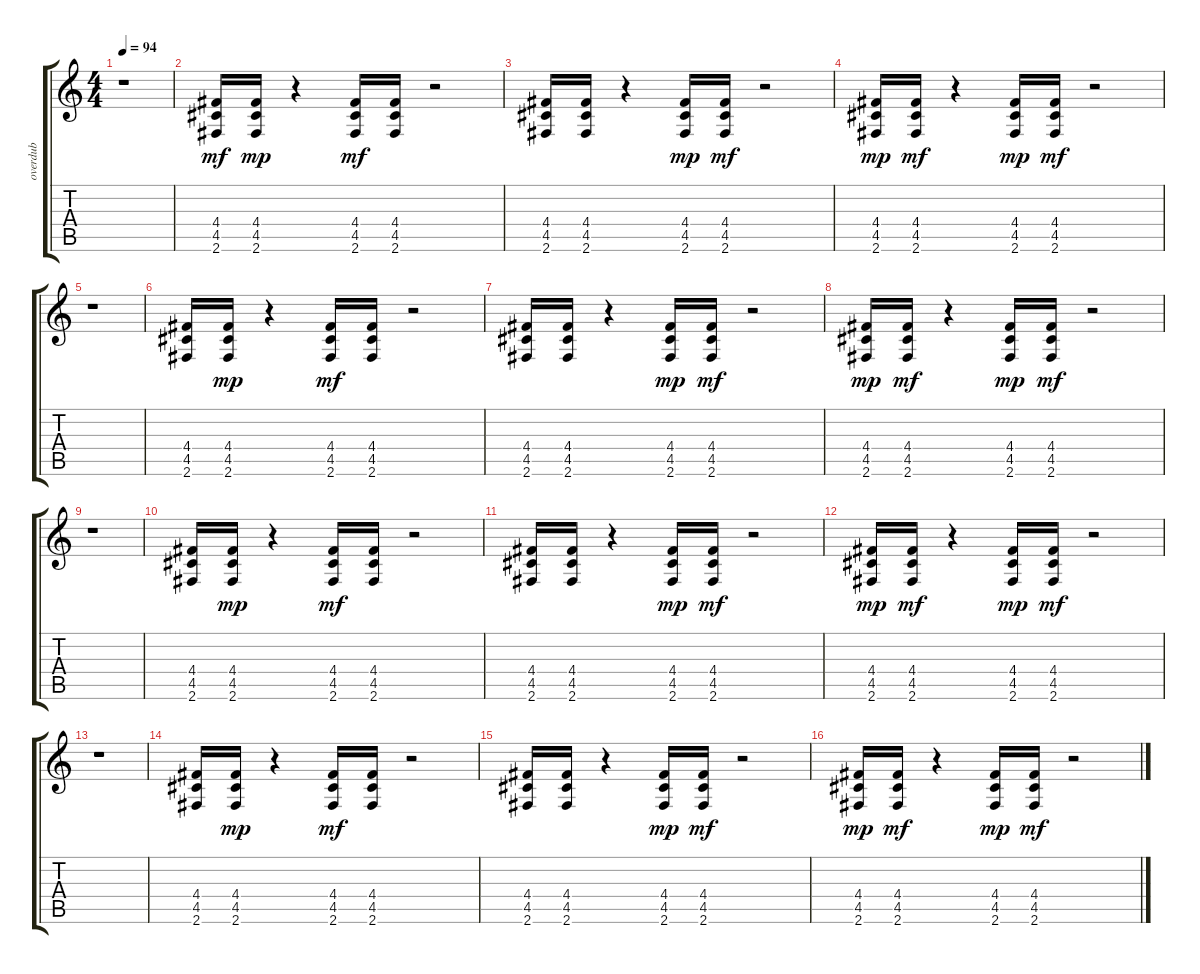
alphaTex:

\track ("overdub" "overdub") {instrument overdrivenguitar}
\staff {score tabs}
\tuning (E4 B3 G3 D3 A2 E2) {hide}
\ts (4 4)
\tempo 94
\clef g2
\ks c
r.1{dy mf} |
(4.4 4.5 2.6).16 (4.4 4.5 2.6).16{dy mp} r.4 (4.4 4.5 2.6).16{dy mf} (4.4 4.5 2.6).16 r.2 |
(4.4 4.5 2.6).16 (4.4 4.5 2.6).16 r.4 (4.4 4.5 2.6).16{dy mp} (4.4 4.5 2.6).16{dy mf} r.2 |
(4.4 4.5 2.6).16{dy mp} (4.4 4.5 2.6).16{dy mf} r.4 (4.4 4.5 2.6).16{dy mp} (4.4 4.5 2.6).16{dy mf} r.2 |
r.1 |
(4.4 4.5 2.6).16 (4.4 4.5 2.6).16{dy mp} r.4 (4.4 4.5 2.6).16{dy mf} (4.4 4.5 2.6).16 r.2 |
(4.4 4.5 2.6).16 (4.4 4.5 2.6).16 r.4 (4.4 4.5 2.6).16{dy mp} (4.4 4.5 2.6).16{dy mf} r.2 |
(4.4 4.5 2.6).16{dy mp} (4.4 4.5 2.6).16{dy mf} r.4 (4.4 4.5 2.6).16{dy mp} (4.4 4.5 2.6).16{dy mf} r.2 |
r.1 |
(4.4 4.5 2.6).16 (4.4 4.5 2.6).16{dy mp} r.4 (4.4 4.5 2.6).16{dy mf} (4.4 4.5 2.6).16 r.2 |
(4.4 4.5 2.6).16 (4.4 4.5 2.6).16 r.4 (4.4 4.5 2.6).16{dy mp} (4.4 4.5 2.6).16{dy mf} r.2 |
(4.4 4.5 2.6).16{dy mp} (4.4 4.5 2.6).16{dy mf} r.4 (4.4 4.5 2.6).16{dy mp} (4.4 4.5 2.6).16{dy mf} r.2 |
r.1 |
(4.4 4.5 2.6).16 (4.4 4.5 2.6).16{dy mp} r.4 (4.4 4.5 2.6).16{dy mf} (4.4 4.5 2.6).16 r.2 |
(4.4 4.5 2.6).16 (4.4 4.5 2.6).16 r.4 (4.4 4.5 2.6).16{dy mp} (4.4 4.5 2.6).16{dy mf} r.2 |
(4.4 4.5 2.6).16{dy mp} (4.4 4.5 2.6).16{dy mf} r.4 (4.4 4.5 2.6).16{dy mp} (4.4 4.5 2.6).16{dy mf} r.2
